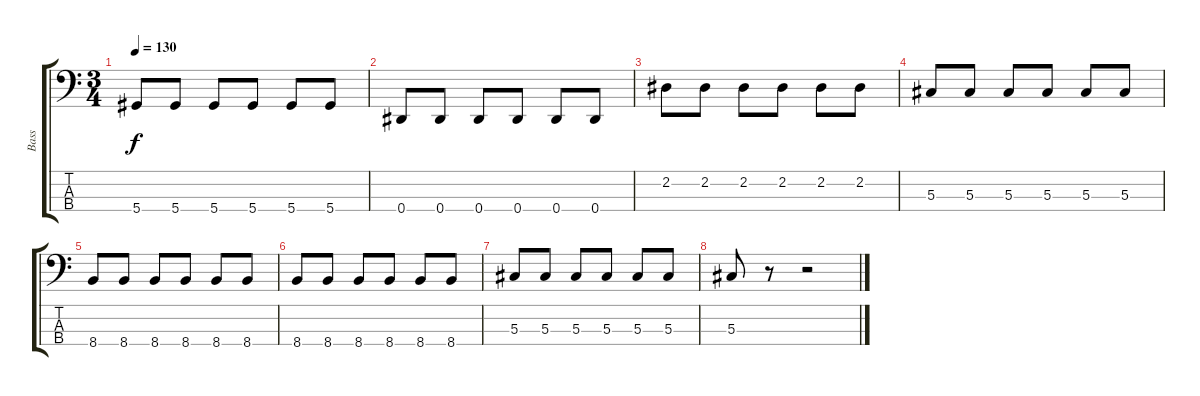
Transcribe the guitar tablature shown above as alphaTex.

\track ("Bass" "Bass") {instrument electricbasspick}
\staff {score tabs}
\tuning (Gb2 Db2 Ab1 Eb1) {hide}
\ts (3 4)
\tempo 130
\clef f4
\ks c
5.4.8{dy f} 5.4.8 5.4.8 5.4.8 5.4.8 5.4.8 |
0.4.8 0.4.8 0.4.8 0.4.8 0.4.8 0.4.8 |
2.2.8 2.2.8 2.2.8 2.2.8 2.2.8 2.2.8 |
5.3.8 5.3.8 5.3.8 5.3.8 5.3.8 5.3.8 |
8.4.8 8.4.8 8.4.8 8.4.8 8.4.8 8.4.8 |
8.4.8 8.4.8 8.4.8 8.4.8 8.4.8 8.4.8 |
5.3.8 5.3.8 5.3.8 5.3.8 5.3.8 5.3.8 |
5.3.8 r.8 r.2
